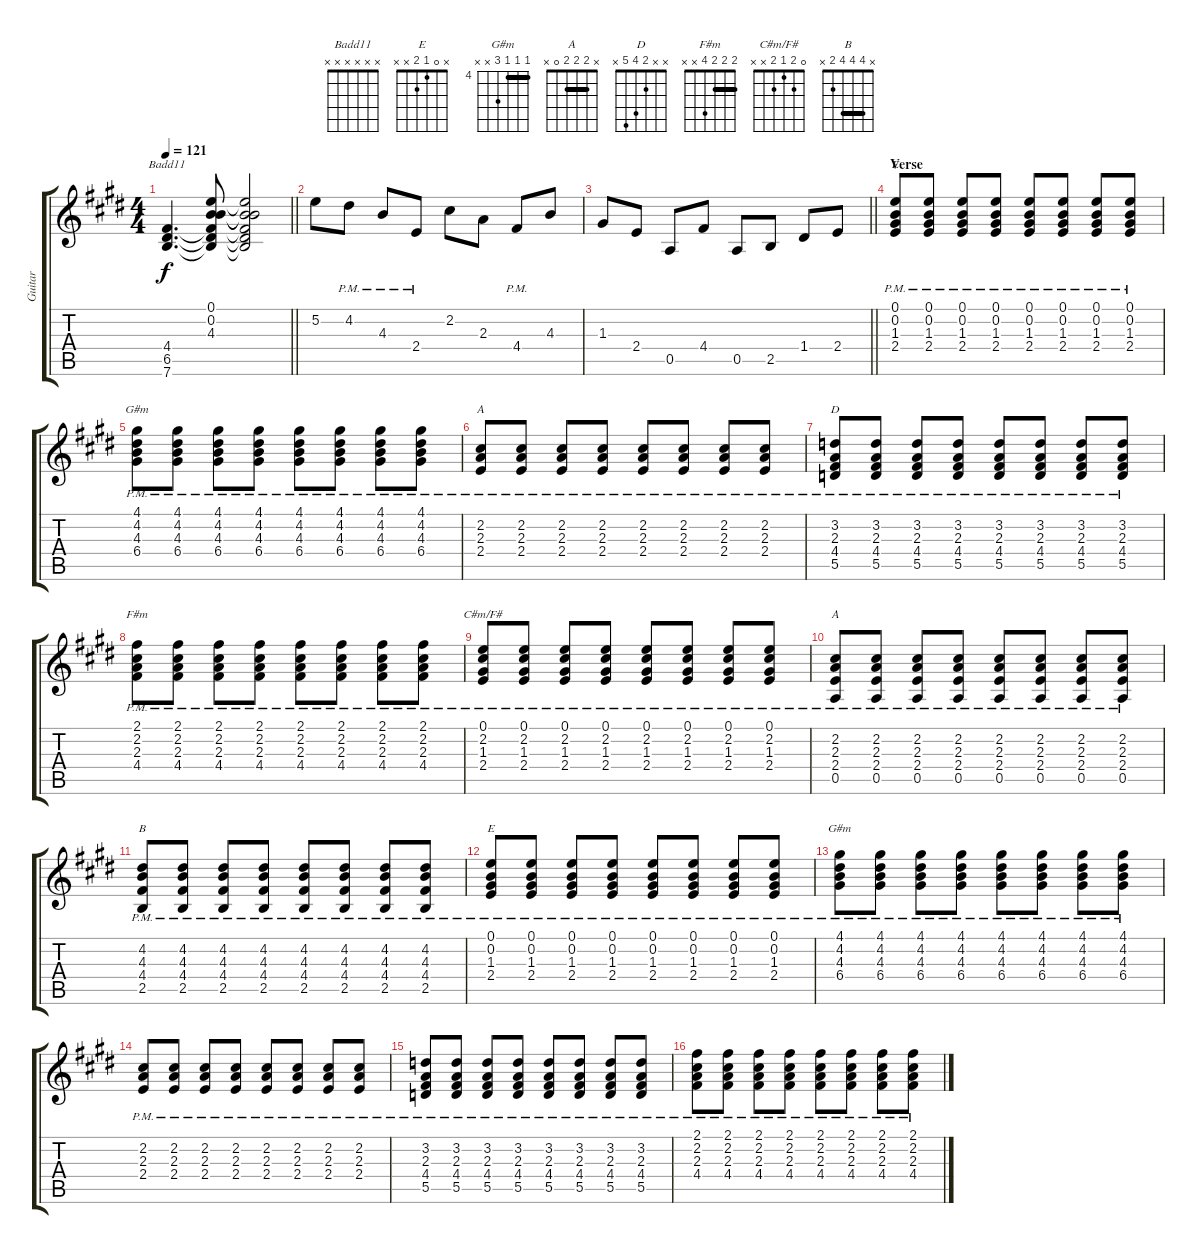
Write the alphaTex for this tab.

\track ("Guitar" "Guitar") {instrument electricguitarmuted}
\staff {score tabs}
\tuning (E4 B3 G3 D3 A2 E2) {hide}
\chord ("Badd11" x x x x x x)
\chord ("E" x x x x x x)
\chord ("G#m" x x x x x x)
\chord ("A" x 2 2 2 x x) {barre 2}
\chord ("D" x x 2 4 5 x)
\chord ("F#m" 2 2 2 4 x x) {barre 2}
\chord ("C#m/F#" 0 2 1 2 x x)
\chord ("A" x 2 2 2 0 x) {barre 2}
\chord ("B" x 4 4 4 2 x) {barre 4}
\chord ("E" x 0 1 2 x x)
\chord ("G#m" 4 4 4 6 x x) {firstfret 4 barre 4}
\ts (4 4)
\tempo 121
\clef g2
\barLineRight lightlight
\ks e
(4.4 6.5 7.6).4{d ch "Badd11" dy f} (0.1 0.2 4.3 4.4{t} 6.5{t} 7.6{t}).8 (0.1{t} 0.2{t} 4.3{t} 4.4{t} 6.5{t} 7.6{t}).2 |
5.2.8 4.2{pm}.8 4.3{pm}.8 2.4{pm}.8 2.2.8 2.3.8 4.4{pm}.8 4.3.8 |
\barLineRight lightlight
1.3.8 2.4.8 0.5.8 4.4.8 0.5.8 2.5.8 1.4.8 2.4.8 |
\section ("" "Verse")
(0.1{pm} 0.2{pm} 1.3{pm} 2.4{pm}).8{ch "E"} (0.1{pm} 0.2{pm} 1.3{pm} 2.4{pm}).8 (0.1{pm} 0.2{pm} 1.3{pm} 2.4{pm}).8 (0.1{pm} 0.2{pm} 1.3{pm} 2.4{pm}).8 (0.1{pm} 0.2{pm} 1.3{pm} 2.4{pm}).8 (0.1{pm} 0.2{pm} 1.3{pm} 2.4{pm}).8 (0.1{pm} 0.2{pm} 1.3{pm} 2.4{pm}).8 (0.1{pm} 0.2{pm} 1.3{pm} 2.4{pm}).8 |
(4.1{pm} 4.2{pm} 4.3{pm} 6.4{pm}).8{ch "G#m"} (4.1{pm} 4.2{pm} 4.3{pm} 6.4{pm}).8 (4.1{pm} 4.2{pm} 4.3{pm} 6.4{pm}).8 (4.1{pm} 4.2{pm} 4.3{pm} 6.4{pm}).8 (4.1{pm} 4.2{pm} 4.3{pm} 6.4{pm}).8 (4.1{pm} 4.2{pm} 4.3{pm} 6.4{pm}).8 (4.1{pm} 4.2{pm} 4.3{pm} 6.4{pm}).8 (4.1{pm} 4.2{pm} 4.3{pm} 6.4{pm}).8 |
(2.2{pm} 2.3{pm} 2.4{pm}).8{ch "A"} (2.2{pm} 2.3{pm} 2.4{pm}).8 (2.2{pm} 2.3{pm} 2.4{pm}).8 (2.2{pm} 2.3{pm} 2.4{pm}).8 (2.2{pm} 2.3{pm} 2.4{pm}).8 (2.2{pm} 2.3{pm} 2.4{pm}).8 (2.2{pm} 2.3{pm} 2.4{pm}).8 (2.2{pm} 2.3{pm} 2.4{pm}).8 |
(3.2{pm} 2.3{pm} 4.4{pm} 5.5{pm}).8{ch "D"} (3.2{pm} 2.3{pm} 4.4{pm} 5.5{pm}).8 (3.2{pm} 2.3{pm} 4.4{pm} 5.5{pm}).8 (3.2{pm} 2.3{pm} 4.4{pm} 5.5{pm}).8 (3.2{pm} 2.3{pm} 4.4{pm} 5.5{pm}).8 (3.2{pm} 2.3{pm} 4.4{pm} 5.5{pm}).8 (3.2{pm} 2.3{pm} 4.4{pm} 5.5{pm}).8 (3.2{pm} 2.3{pm} 4.4{pm} 5.5{pm}).8 |
(2.1{pm} 2.2{pm} 2.3{pm} 4.4{pm}).8{ch "F#m"} (2.1{pm} 2.2{pm} 2.3{pm} 4.4{pm}).8 (2.1{pm} 2.2{pm} 2.3{pm} 4.4{pm}).8 (2.1{pm} 2.2{pm} 2.3{pm} 4.4{pm}).8 (2.1{pm} 2.2{pm} 2.3{pm} 4.4{pm}).8 (2.1{pm} 2.2{pm} 2.3{pm} 4.4{pm}).8 (2.1{pm} 2.2{pm} 2.3{pm} 4.4{pm}).8 (2.1{pm} 2.2{pm} 2.3{pm} 4.4{pm}).8 |
(0.1{pm} 2.2{pm} 1.3{pm} 2.4{pm}).8{ch "C#m/F#"} (0.1{pm} 2.2{pm} 1.3{pm} 2.4{pm}).8 (0.1{pm} 2.2{pm} 1.3{pm} 2.4{pm}).8 (0.1{pm} 2.2{pm} 1.3{pm} 2.4{pm}).8 (0.1{pm} 2.2{pm} 1.3{pm} 2.4{pm}).8 (0.1{pm} 2.2{pm} 1.3{pm} 2.4{pm}).8 (0.1{pm} 2.2{pm} 1.3{pm} 2.4{pm}).8 (0.1{pm} 2.2{pm} 1.3{pm} 2.4{pm}).8 |
(2.2{pm} 2.3{pm} 2.4{pm} 0.5{pm}).8{ch "A"} (2.2{pm} 2.3{pm} 2.4{pm} 0.5{pm}).8 (2.2{pm} 2.3{pm} 2.4{pm} 0.5{pm}).8 (2.2{pm} 2.3{pm} 2.4{pm} 0.5{pm}).8 (2.2{pm} 2.3{pm} 2.4{pm} 0.5{pm}).8 (2.2{pm} 2.3{pm} 2.4{pm} 0.5{pm}).8 (2.2{pm} 2.3{pm} 2.4{pm} 0.5{pm}).8 (2.2{pm} 2.3{pm} 2.4{pm} 0.5{pm}).8 |
(4.2{pm} 4.3{pm} 4.4{pm} 2.5{pm}).8{ch "B"} (4.2{pm} 4.3{pm} 4.4{pm} 2.5{pm}).8 (4.2{pm} 4.3{pm} 4.4{pm} 2.5{pm}).8 (4.2{pm} 4.3{pm} 4.4{pm} 2.5{pm}).8 (4.2{pm} 4.3{pm} 4.4{pm} 2.5{pm}).8 (4.2{pm} 4.3{pm} 4.4{pm} 2.5{pm}).8 (4.2{pm} 4.3{pm} 4.4{pm} 2.5{pm}).8 (4.2{pm} 4.3{pm} 4.4{pm} 2.5{pm}).8 |
(0.1{pm} 0.2{pm} 1.3{pm} 2.4{pm}).8{ch "E"} (0.1{pm} 0.2{pm} 1.3{pm} 2.4{pm}).8 (0.1{pm} 0.2{pm} 1.3{pm} 2.4{pm}).8 (0.1{pm} 0.2{pm} 1.3{pm} 2.4{pm}).8 (0.1{pm} 0.2{pm} 1.3{pm} 2.4{pm}).8 (0.1{pm} 0.2{pm} 1.3{pm} 2.4{pm}).8 (0.1{pm} 0.2{pm} 1.3{pm} 2.4{pm}).8 (0.1{pm} 0.2{pm} 1.3{pm} 2.4{pm}).8 |
(4.1{pm} 4.2{pm} 4.3{pm} 6.4{pm}).8{ch "G#m"} (4.1{pm} 4.2{pm} 4.3{pm} 6.4{pm}).8 (4.1{pm} 4.2{pm} 4.3{pm} 6.4{pm}).8 (4.1{pm} 4.2{pm} 4.3{pm} 6.4{pm}).8 (4.1{pm} 4.2{pm} 4.3{pm} 6.4{pm}).8 (4.1{pm} 4.2{pm} 4.3{pm} 6.4{pm}).8 (4.1{pm} 4.2{pm} 4.3{pm} 6.4{pm}).8 (4.1{pm} 4.2{pm} 4.3{pm} 6.4{pm}).8 |
(2.2{pm} 2.3{pm} 2.4{pm}).8 (2.2{pm} 2.3{pm} 2.4{pm}).8 (2.2{pm} 2.3{pm} 2.4{pm}).8 (2.2{pm} 2.3{pm} 2.4{pm}).8 (2.2{pm} 2.3{pm} 2.4{pm}).8 (2.2{pm} 2.3{pm} 2.4{pm}).8 (2.2{pm} 2.3{pm} 2.4{pm}).8 (2.2{pm} 2.3{pm} 2.4{pm}).8 |
(3.2{pm} 2.3{pm} 4.4{pm} 5.5{pm}).8 (3.2{pm} 2.3{pm} 4.4{pm} 5.5{pm}).8 (3.2{pm} 2.3{pm} 4.4{pm} 5.5{pm}).8 (3.2{pm} 2.3{pm} 4.4{pm} 5.5{pm}).8 (3.2{pm} 2.3{pm} 4.4{pm} 5.5{pm}).8 (3.2{pm} 2.3{pm} 4.4{pm} 5.5{pm}).8 (3.2{pm} 2.3{pm} 4.4{pm} 5.5{pm}).8 (3.2{pm} 2.3{pm} 4.4{pm} 5.5{pm}).8 |
(2.1{pm} 2.2{pm} 2.3{pm} 4.4{pm}).8 (2.1{pm} 2.2{pm} 2.3{pm} 4.4{pm}).8 (2.1{pm} 2.2{pm} 2.3{pm} 4.4{pm}).8 (2.1{pm} 2.2{pm} 2.3{pm} 4.4{pm}).8 (2.1{pm} 2.2{pm} 2.3{pm} 4.4{pm}).8 (2.1{pm} 2.2{pm} 2.3{pm} 4.4{pm}).8 (2.1{pm} 2.2{pm} 2.3{pm} 4.4{pm}).8 (2.1{pm} 2.2{pm} 2.3{pm} 4.4{pm}).8
